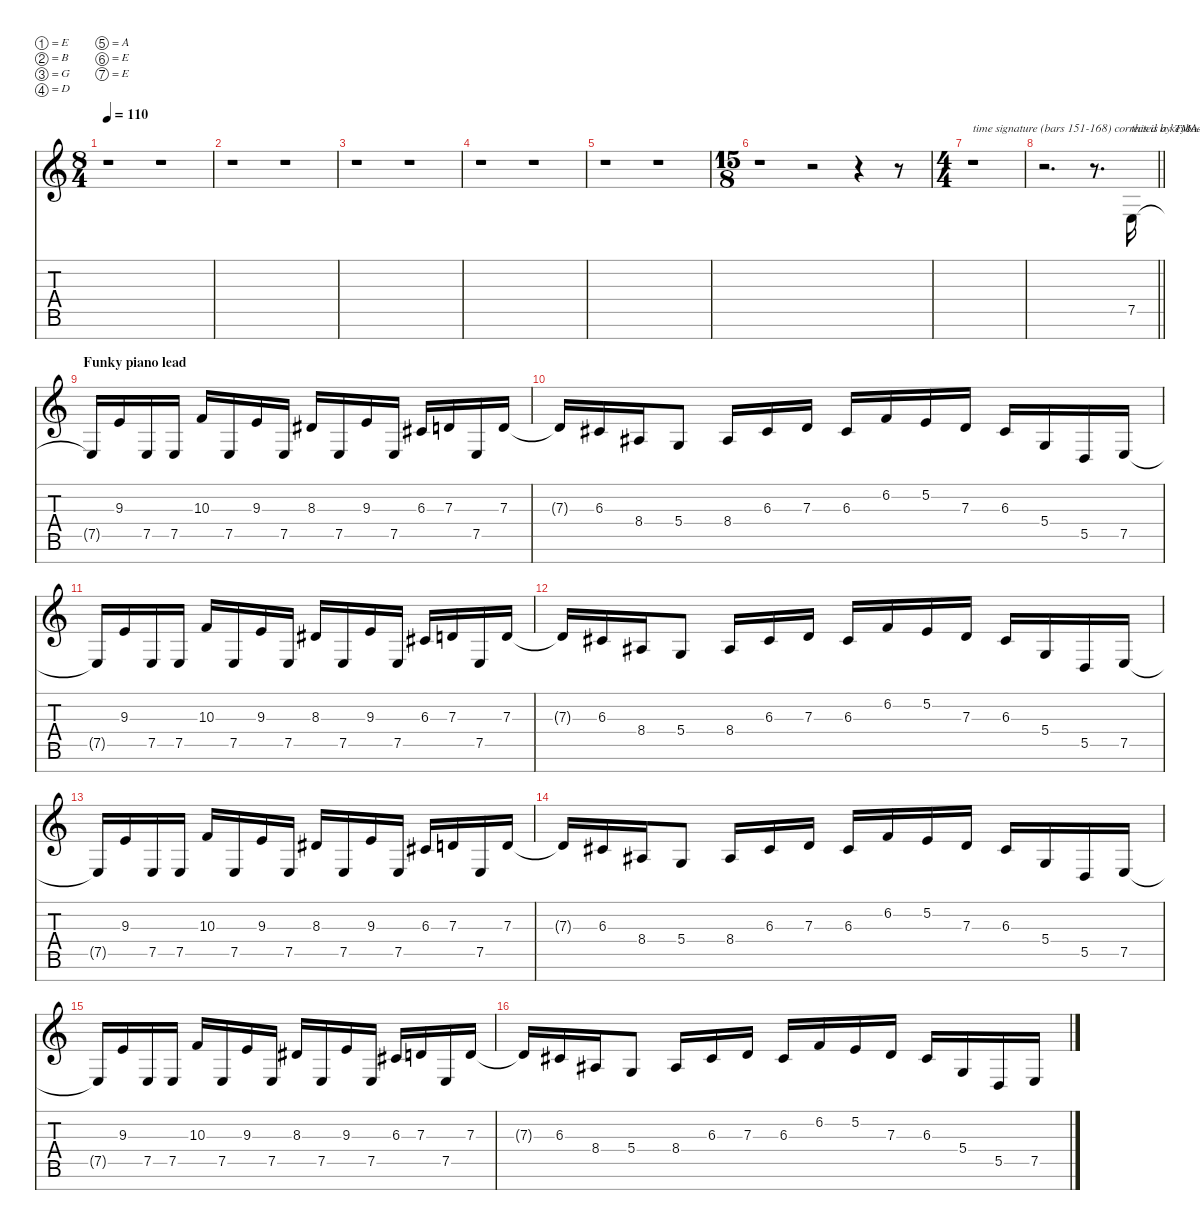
\defaultSystemsLayout 4
\hideDynamics
\bracketExtendMode nobrackets
\singleTrackTrackNamePolicy hidden
\multiTrackTrackNamePolicy hidden
\firstSystemTrackNameMode fullname
\firstSystemTrackNameOrientation horizontal
\otherSystemsTrackNameOrientation horizontal
\track ("Keyboards/Others" "vln.") {instrument stringensemble1}
\staff {score tabs}
\tuning (E4 B3 G3 D3 A2 E2 E2)
\ts (8 4)
\tempo 110
\clef g2
\ks c
r.1{dy f beam Down} r.1{beam Down} |
r.1{beam Down} r.1{beam Down} |
r.1{beam Down} r.1{beam Down} |
r.1{beam Down} r.1{beam Down} |
r.1{beam Down} r.1{beam Down} |
\ts (15 8)
\beaming (8 15)
r.1{beam Down} r.2{beam Down} r.4{beam Down} r.8{beam Down} |
\ts (4 4)
\beaming (8 2 2 2 2)
r.1{txt "time signature (bars 151-168) corrected by TMA-2. " beam Down} |
\barLineRight lightlight
r.2{d instrument electricguitarjazz beam Down} r.8{d beam Down} 7.5.16{txt "this is a keyboard, NOT a guitar" beam Up} |
\section ("" "Funky piano lead")
7.5{t}.16{beam Up} 9.3.16{beam Up} 7.5.16{beam Up} 7.5.16{beam Up} 10.3.16{beam Up} 7.5.16{beam Up} 9.3.16{beam Up} 7.5.16{beam Up} 8.3{acc #}.16{beam Up} 7.5.16{beam Up} 9.3.16{beam Up} 7.5.16{beam Up} 6.3{acc #}.16{beam Up} 7.3.16{beam Up} 7.5.16{beam Up} 7.3.16{beam Up} |
7.3{t}.16{beam Up} 6.3{acc #}.16{beam Up} 8.4{acc #}.16{beam Up} 5.4.8{beam Up} 8.4{acc #}.16{beam Up} 6.3{acc #}.16{beam Up} 7.3.16{beam Up} 6.3{acc #}.16{beam Up} 6.2.16{beam Up} 5.2.16{beam Up} 7.3.16{beam Up} 6.3{acc #}.16{beam Up} 5.4.16{beam Up} 5.5.16{beam Up} 7.5.16{beam Up} |
7.5{t}.16{beam Up} 9.3.16{beam Up} 7.5.16{beam Up} 7.5.16{beam Up} 10.3.16{beam Up} 7.5.16{beam Up} 9.3.16{beam Up} 7.5.16{beam Up} 8.3{acc #}.16{beam Up} 7.5.16{beam Up} 9.3.16{beam Up} 7.5.16{beam Up} 6.3{acc #}.16{beam Up} 7.3.16{beam Up} 7.5.16{beam Up} 7.3.16{beam Up} |
7.3{t}.16{beam Up} 6.3{acc #}.16{beam Up} 8.4{acc #}.16{beam Up} 5.4.8{beam Up} 8.4{acc #}.16{beam Up} 6.3{acc #}.16{beam Up} 7.3.16{beam Up} 6.3{acc #}.16{beam Up} 6.2.16{beam Up} 5.2.16{beam Up} 7.3.16{beam Up} 6.3{acc #}.16{beam Up} 5.4.16{beam Up} 5.5.16{beam Up} 7.5.16{beam Up} |
7.5{t}.16{beam Up} 9.3.16{beam Up} 7.5.16{beam Up} 7.5.16{beam Up} 10.3.16{beam Up} 7.5.16{beam Up} 9.3.16{beam Up} 7.5.16{beam Up} 8.3{acc #}.16{beam Up} 7.5.16{beam Up} 9.3.16{beam Up} 7.5.16{beam Up} 6.3{acc #}.16{beam Up} 7.3.16{beam Up} 7.5.16{beam Up} 7.3.16{beam Up} |
7.3{t}.16{beam Up} 6.3{acc #}.16{beam Up} 8.4{acc #}.16{beam Up} 5.4.8{beam Up} 8.4{acc #}.16{beam Up} 6.3{acc #}.16{beam Up} 7.3.16{beam Up} 6.3{acc #}.16{beam Up} 6.2.16{beam Up} 5.2.16{beam Up} 7.3.16{beam Up} 6.3{acc #}.16{beam Up} 5.4.16{beam Up} 5.5.16{beam Up} 7.5.16{beam Up} |
7.5{t}.16{beam Up} 9.3.16{beam Up} 7.5.16{beam Up} 7.5.16{beam Up} 10.3.16{beam Up} 7.5.16{beam Up} 9.3.16{beam Up} 7.5.16{beam Up} 8.3{acc #}.16{beam Up} 7.5.16{beam Up} 9.3.16{beam Up} 7.5.16{beam Up} 6.3{acc #}.16{beam Up} 7.3.16{beam Up} 7.5.16{beam Up} 7.3.16{beam Up} |
7.3{t}.16{beam Up} 6.3{acc #}.16{beam Up} 8.4{acc #}.16{beam Up} 5.4.8{beam Up} 8.4{acc #}.16{beam Up} 6.3{acc #}.16{beam Up} 7.3.16{beam Up} 6.3{acc #}.16{beam Up} 6.2.16{beam Up} 5.2.16{beam Up} 7.3.16{beam Up} 6.3{acc #}.16{beam Up} 5.4.16{beam Up} 5.5.16{beam Up} 7.5.16{beam Up}
